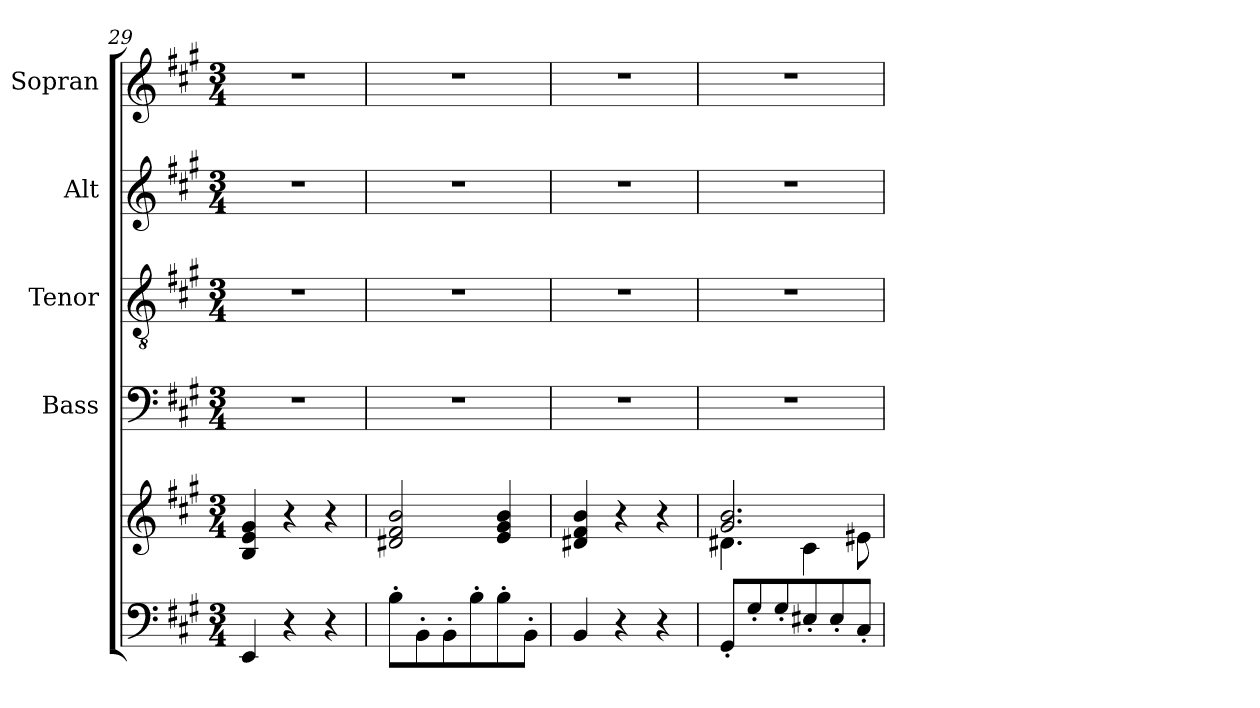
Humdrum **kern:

**kern	**kern	**kern	**kern	**kern	**kern
*part5	*part5	*part4	*part3	*part2	*part1
*staff6	*staff5	*staff4	*staff3	*staff2	*staff1
*	*	*I"Bass	*I"Tenor	*I"Alt	*I"Sopran
*	*	*I'B.	*I'T.	*I'A.	*I'S.
!!LO:LB:g=z
*clefF4	*clefG2	*clefF4	*clefGv2	*clefG2	*clefG2
*k[f#c#g#]	*k[f#c#g#]	*k[f#c#g#]	*k[f#c#g#]	*k[f#c#g#]	*k[f#c#g#]
*A:	*A:	*A:	*A:	*A:	*A:
*M3/4	*M3/4	*M3/4	*M3/4	*M3/4	*M3/4
=29	=29	=29	=29	=29	=29
4EE/	4B/ 4e/ 4g#/	2.r	2.r	2.r	2.r
4r	4r	.	.	.	.
4r	4r	.	.	.	.
=30	=30	=30	=30	=30	=30
8B'>\L	2d#X/ 2f#/ 2b/	2.r	2.r	2.r	2.r
8BB'>\	.	.	.	.	.
8BB'>\	.	.	.	.	.
8B'>\	.	.	.	.	.
8B'>\	4e/ 4g#/ 4b/	.	.	.	.
8BB'>\J	.	.	.	.	.
=31	=31	=31	=31	=31	=31
4BB/	4d#X/ 4f#/ 4b/	2.r	2.r	2.r	2.r
4r	4r	.	.	.	.
4r	4r	.	.	.	.
=32	=32	=32	=32	=32	=32
*	*^	*	*	*	*
8GG#'</L	2.g#/ 2.b/	4.d#X\	2.r	2.r	2.r	2.r
8G#'</	.	.	.	.	.	.
8G#'</	.	.	.	.	.	.
8E#X'</	.	4c#\	.	.	.	.
8E#'</	.	.	.	.	.	.
8C#'</J	.	8e#X\	.	.	.	.
*	*v	*v	*	*	*	*
=	=	=	=	=	=
*-	*-	*-	*-	*-	*-
